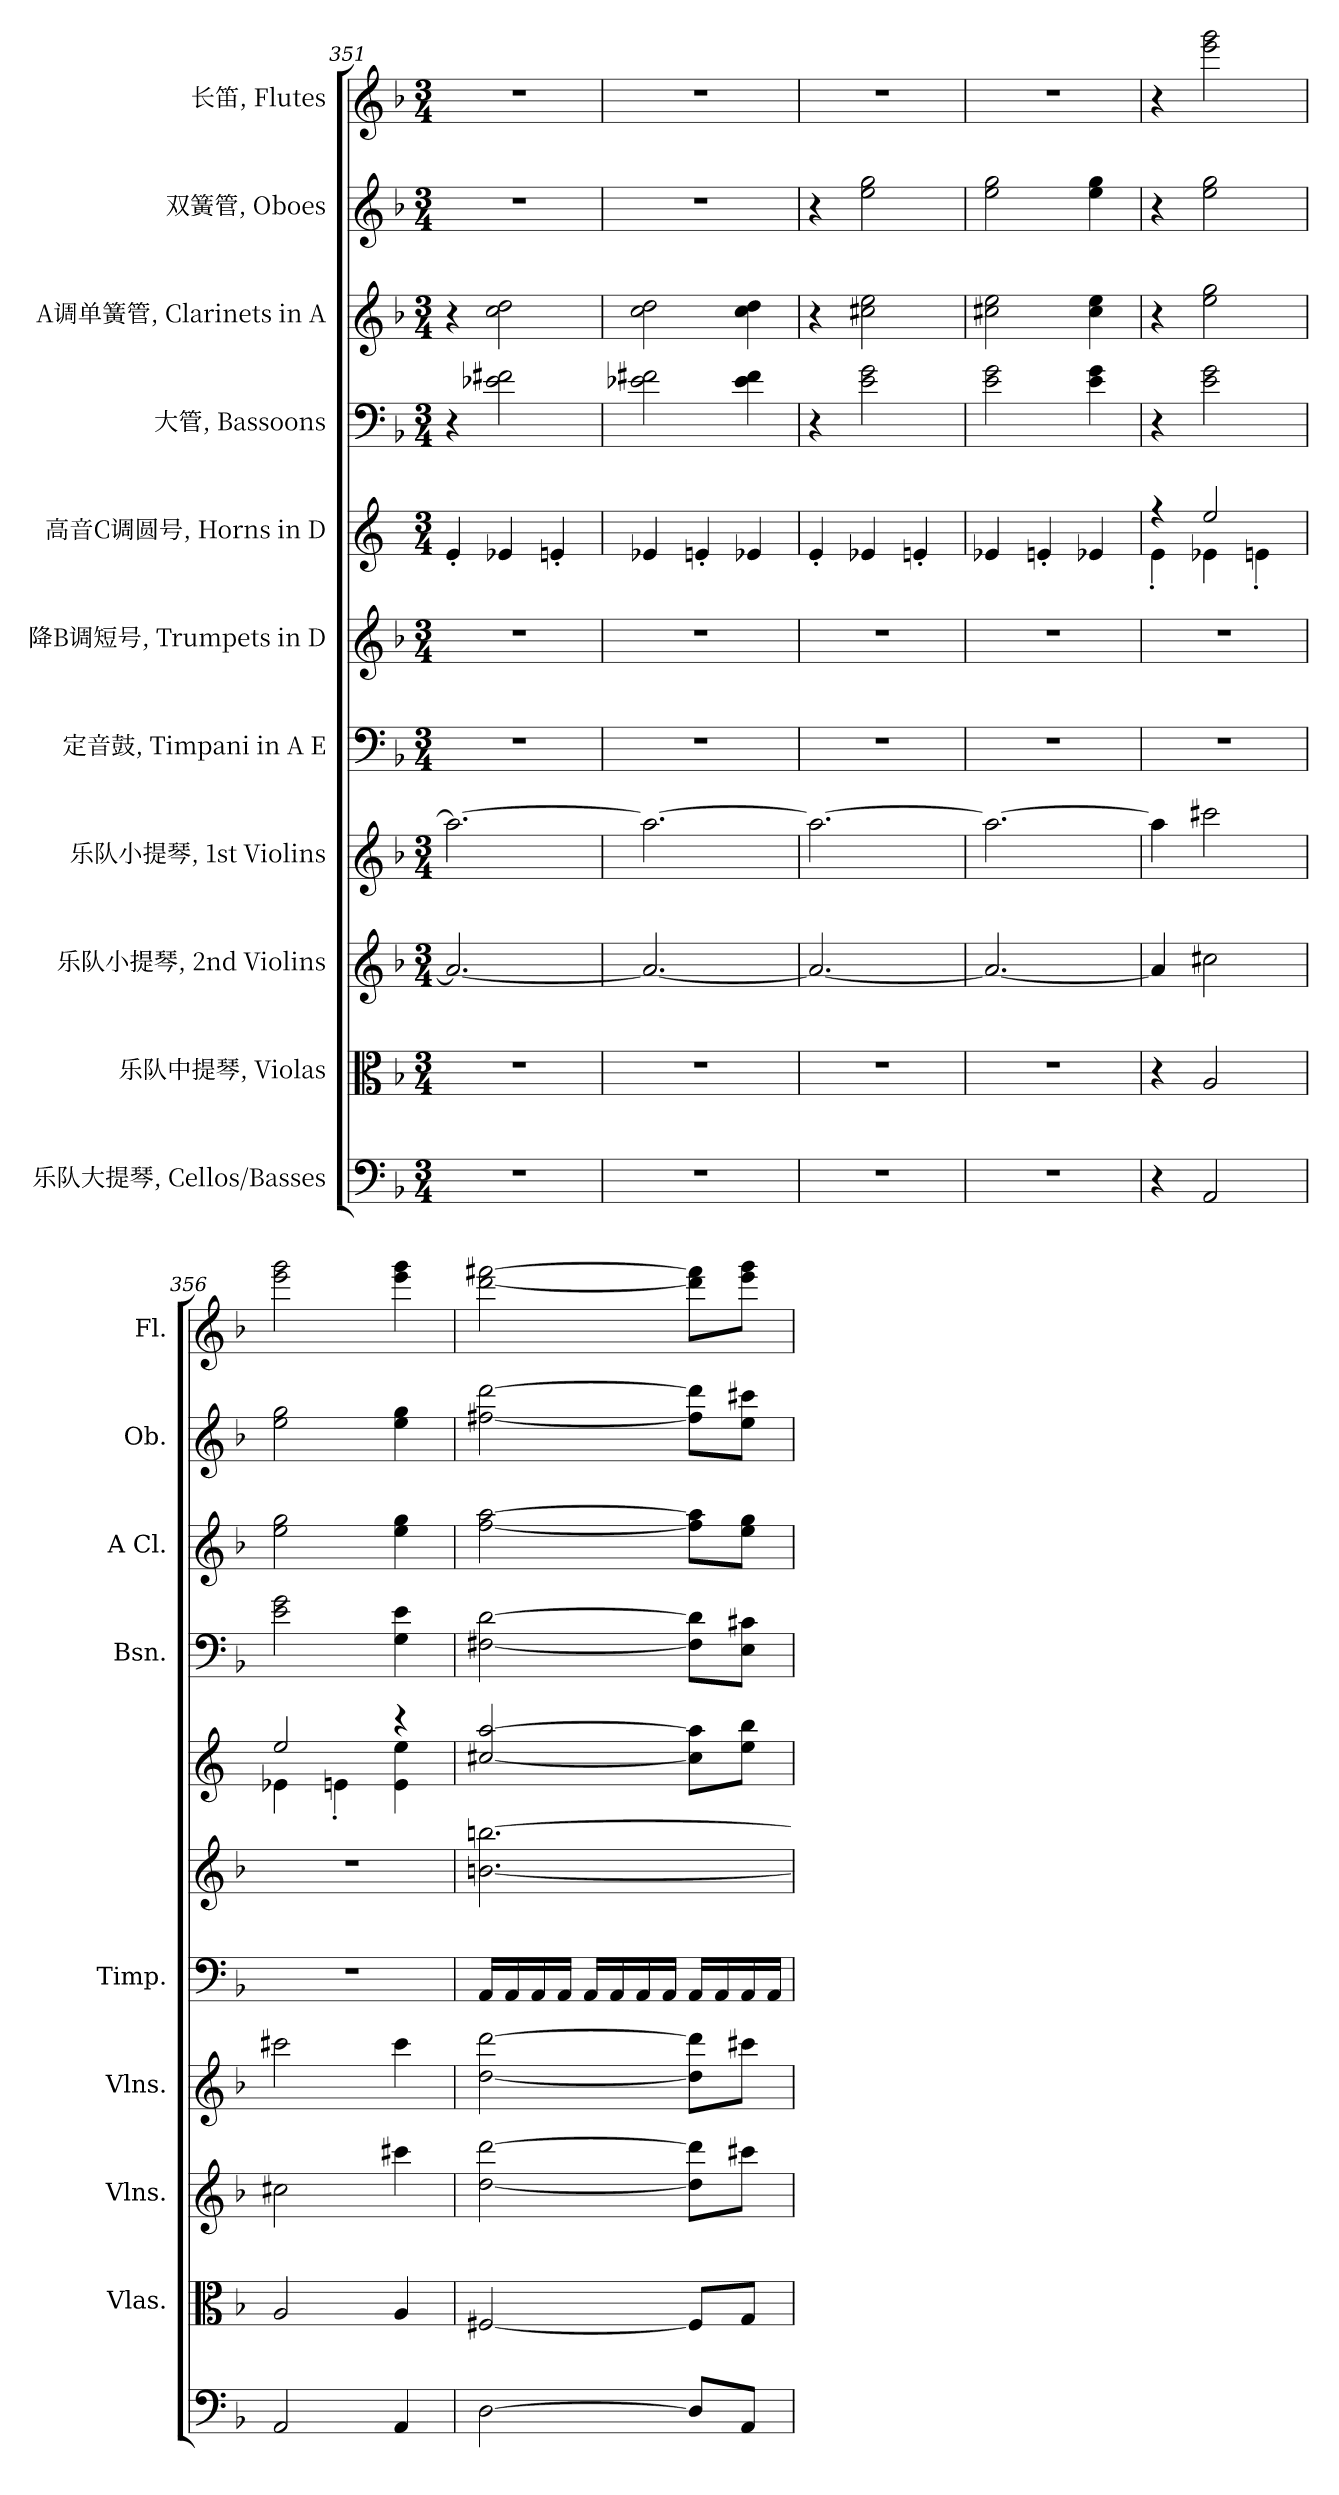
**kern	**kern	**kern	**kern	**kern	**kern	**kern	**kern	**kern	**kern	**kern
*part11	*part10	*part9	*part8	*part7	*part6	*part5	*part4	*part3	*part2	*part1
*staff11	*staff10	*staff9	*staff8	*staff7	*staff6	*staff5	*staff4	*staff3	*staff2	*staff1
*I"乐队大提琴, Cellos/Basses	*I"乐队中提琴, Violas	*I"乐队小提琴, 2nd Violins	*I"乐队小提琴, 1st Violins	*I"定音鼓, Timpani in A E	*I"降B调短号, Trumpets in D	*I"高音C调圆号, Horns in D	*I"大管, Bassoons	*I"A调单簧管, Clarinets in A	*I"双簧管, Oboes	*I"长笛, Flutes
*	*I'Vlas.	*I'Vlns.	*I'Vlns.	*I'Timp.	*	*	*I'Bsn.	*I'A Cl.	*I'Ob.	*I'Fl.
*clefF4	*clefC3	*clefG2	*clefG2	*clefF4	*clefG2	*clefG2	*clefF4	*clefG2	*clefG2	*clefG2
*	*	*	*	*	*ITrd1c2	*ITrd4c7	*	*ITrd2c3	*	*
*k[b-]	*k[b-]	*k[b-]	*k[b-]	*k[b-]	*k[b-e-a-]	*k[b-]	*k[b-]	*k[f#c#]	*k[b-]	*k[b-]
*M3/4	*M3/4	*M3/4	*M3/4	*M3/4	*M3/4	*M3/4	*M3/4	*M3/4	*M3/4	*M3/4
=351	=351	=351	=351	=351	=351	=351	=351	=351	=351	=351
2.r	2.r	2.a/_	2.aa\_	2.r	2.r	4A'/	4r	4r	2.r	2.r
.	.	.	.	.	.	4A-X/	2e-X\ 2f#X\	2a\ 2b\	.	.
.	.	.	.	.	.	4An'/	.	.	.	.
=352	=352	=352	=352	=352	=352	=352	=352	=352	=352	=352
2.r	2.r	2.a/_	2.aa\_	2.r	2.r	4A-X/	2e-X\ 2f#X\	2a\ 2b\	2.r	2.r
.	.	.	.	.	.	4An'/	.	.	.	.
.	.	.	.	.	.	4A-X/	4e-\ 4f#\	4a\ 4b\	.	.
=353	=353	=353	=353	=353	=353	=353	=353	=353	=353	=353
2.r	2.r	2.a/_	2.aa\_	2.r	2.r	4A'/	4r	4r	4r	2.r
.	.	.	.	.	.	4A-X/	2e\ 2g\	2a#X\ 2cc#\	2ee\ 2gg\	.
.	.	.	.	.	.	4An'/	.	.	.	.
!!LO:PB:g=z
=354	=354	=354	=354	=354	=354	=354	=354	=354	=354	=354
2.r	2.r	2.a/_	2.aa\_	2.r	2.r	4A-X/	2e\ 2g\	2a#X\ 2cc#\	2ee\ 2gg\	2.r
.	.	.	.	.	.	4An'/	.	.	.	.
.	.	.	.	.	.	4A-X/	4e\ 4g\	4a#\ 4cc#\	4ee\ 4gg\	.
=355	=355	=355	=355	=355	=355	=355	=355	=355	=355	=355
*	*	*	*	*	*	*^	*	*	*	*
4r	4r	4a/]	4aa\]	2.r	2.r	4r	4A'\	4r	4r	4r	4r
2AA/	2A/	2cc#X\	2ccc#X\	.	.	2a/	4A-X\	2e\ 2g\	2cc#\ 2ee\	2ee\ 2gg\	2eee\ 2ggg\
.	.	.	.	.	.	.	4An'\	.	.	.	.
=356	=356	=356	=356	=356	=356	=356	=356	=356	=356	=356	=356
2AA/	2A/	2cc#X\	2ccc#X\	2.r	2.r	2a/	4A-X\	2e\ 2g\	2cc#\ 2ee\	2ee\ 2gg\	2eee\ 2ggg\
.	.	.	.	.	.	.	4An'\	.	.	.	.
4AA/	4A/	4ccc#X\	4ccc#\	.	.	4r	4A\ 4a\	4G\ 4e\	4cc#\ 4ee\	4ee\ 4gg\	4eee\ 4ggg\
*	*	*	*	*	*	*v	*v	*	*	*	*
=357	=357	=357	=357	=357	=357	=357	=357	=357	=357	=357
[2D\	[2F#X/	[2dd\ [2ddd\	[2dd\ [2ddd\	16AA/LL	[2.an\ [2.aan\	[2f#X/ [2dd/	[2F#X\ [2d\	[2dd\ [2ff#\	[2ff#X\ [2ddd\	[2ddd\ [2fff#X\
.	.	.	.	16AA/	.	.	.	.	.	.
.	.	.	.	16AA/	.	.	.	.	.	.
.	.	.	.	16AA/JJ	.	.	.	.	.	.
.	.	.	.	16AA/LL	.	.	.	.	.	.
.	.	.	.	16AA/	.	.	.	.	.	.
.	.	.	.	16AA/	.	.	.	.	.	.
.	.	.	.	16AA/JJ	.	.	.	.	.	.
8D/L]	8F#/L]	8dd\] 8ddd\]L	8dd\] 8ddd\]L	16AA/LL	.	8f#\] 8dd\]L	8F#\] 8d\]L	8dd\] 8ff#\]L	8ff#\] 8ddd\]L	8ddd\] 8fff#\]L
.	.	.	.	16AA/	.	.	.	.	.	.
8AA/J	8G/J	8ccc#X\J	8ccc#X\J	16AA/	.	8a\ 8ee\J	8E\ 8c#X\J	8cc#\ 8ee\J	8ee\ 8ccc#X\J	8eee\ 8ggg\J
.	.	.	.	16AA/JJ	.	.	.	.	.	.
=	=	=	=	=	=	=	=	=	=	=
*-	*-	*-	*-	*-	*-	*-	*-	*-	*-	*-
